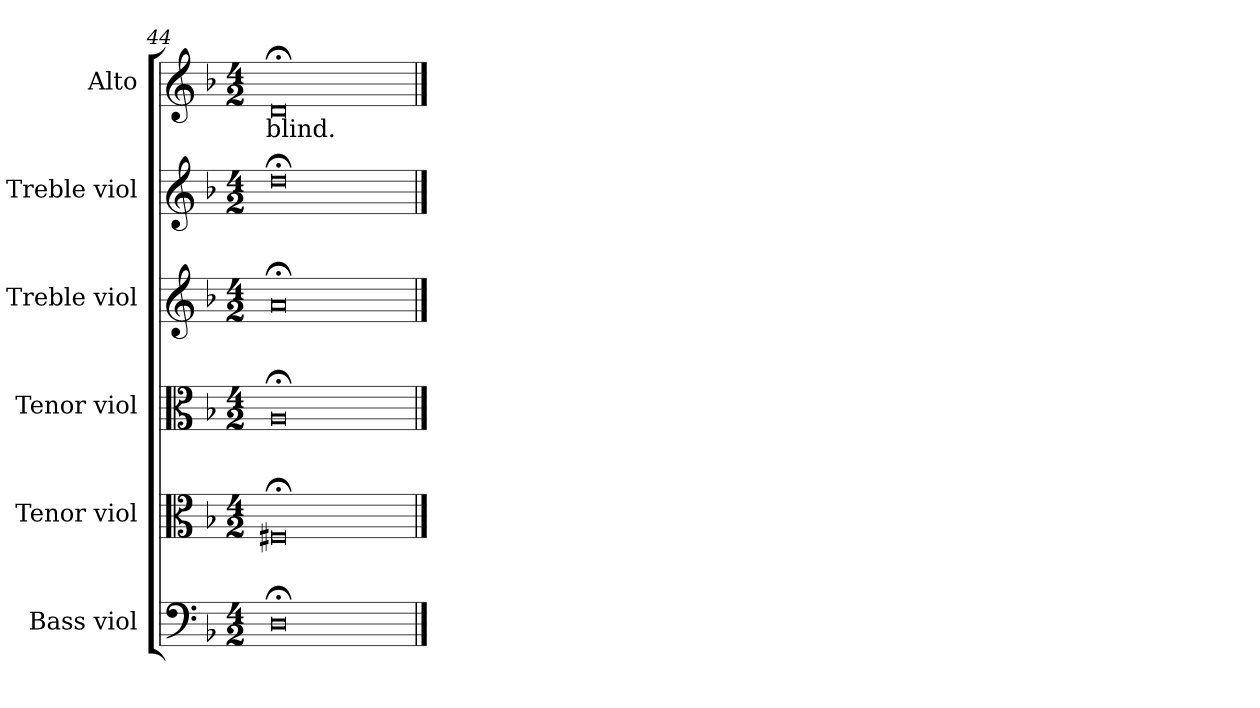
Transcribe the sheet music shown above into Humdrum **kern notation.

**kern	**kern	**kern	**kern	**kern	**kern	**text
*part6	*part5	*part4	*part3	*part2	*part1	*part1
*staff6	*staff5	*staff4	*staff3	*staff2	*staff1	*staff1
*I"Bass viol	*I"Tenor viol	*I"Tenor viol	*I"Treble viol	*I"Treble viol	*I"Alto	*
*I'B. Viol	*I'T. Viol	*I'T. Viol	*I'Tr. Viol	*I'Tr. Viol	*I'A.	*
*clefF4	*clefC3	*clefC3	*clefG2	*clefG2	*clefG2	*
*k[b-]	*k[b-]	*k[b-]	*k[b-]	*k[b-]	*k[b-]	*
*F:	*F:	*F:	*F:	*F:	*F:	*
*M4/2	*M4/2	*M4/2	*M4/2	*M4/2	*M4/2	*
=44	=44	=44	=44	=44	=44	=44
!	!	!	!	!	!	!LO:LY:b:color=#000000
0D;i	0F#X;i	0A;i	0a;i	0dd;i	0d;i	blind.
==	==	==	==	==	==	==
*-	*-	*-	*-	*-	*-	*-
